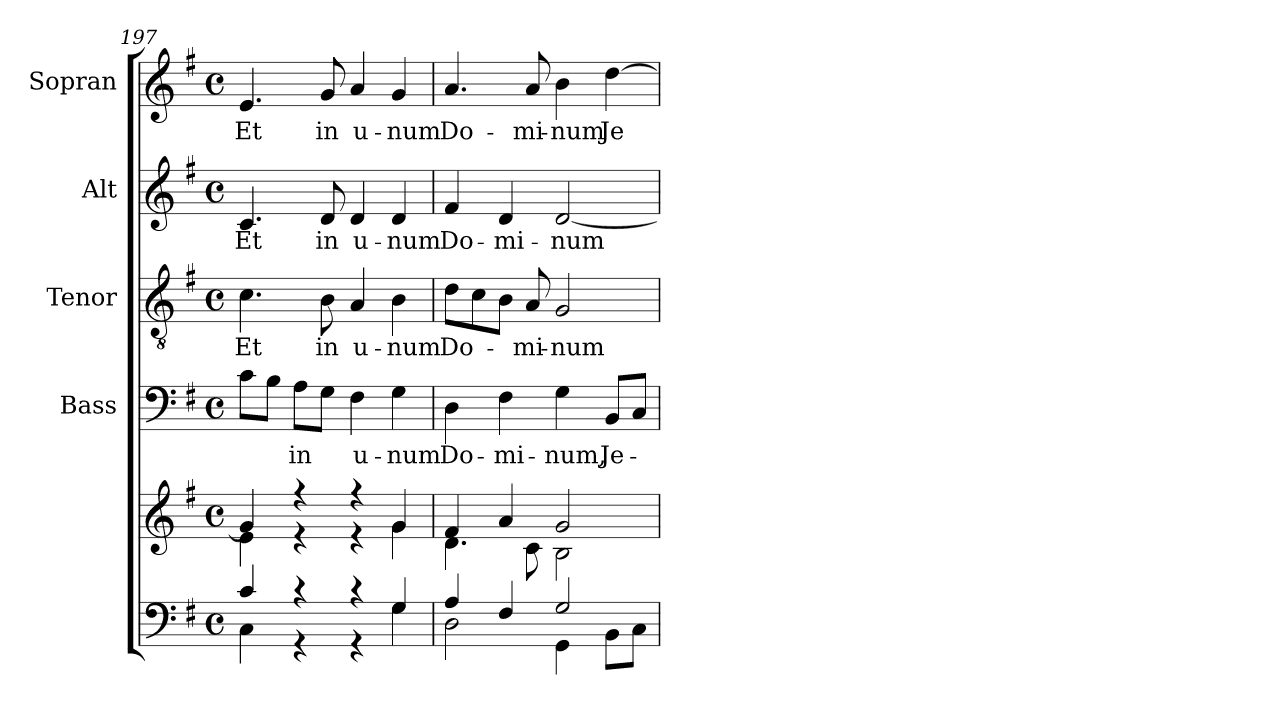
**kern	**kern	**kern	**text	**kern	**text	**kern	**text	**kern	**text
*part5	*part5	*part4	*part4	*part3	*part3	*part2	*part2	*part1	*part1
*staff6	*staff5	*staff4	*staff4	*staff3	*staff3	*staff2	*staff2	*staff1	*staff1
*	*	*I"Bass	*	*I"Tenor	*	*I"Alt	*	*I"Sopran	*
*	*	*I'B.	*	*I'T.	*	*I'A.	*	*I'S.	*
*clefF4	*clefG2	*clefF4	*	*clefGv2	*	*clefG2	*	*clefG2	*
*k[f#]	*k[f#]	*k[f#]	*	*k[f#]	*	*k[f#]	*	*k[f#]	*
*G:	*G:	*G:	*	*G:	*	*G:	*	*G:	*
*M4/4	*M4/4	*M4/4	*	*M4/4	*	*M4/4	*	*M4/4	*
*met(c)	*met(c)	*met(c)	*	*met(c)	*	*met(c)	*	*met(c)	*
=197	=197	=197	=197	=197	=197	=197	=197	=197	=197
*^	*^	*	*	*	*	*	*	*	*
!	!	!	!	!	!	!	!LO:LY:b	!	!LO:LY:b	!	!LO:LY:b
4c/	4C\	4g/]	4e\	8c\L	.	4.c\	Et	4.c/	Et	4.e/	Et
.	.	.	.	8B\J	.	.	.	.	.	.	.
!	!	!	!	!	!LO:LY:b	!	!	!	!	!	!
4r	4r	4r	4r	8A\L	in	.	.	.	.	.	.
!	!	!	!	!	!	!	!LO:LY:b	!	!LO:LY:b	!	!LO:LY:b
.	.	.	.	8G\J	.	8B\	in	8d/	in	8g/	in
!	!	!	!	!	!LO:LY:b	!	!LO:LY:b	!	!LO:LY:b	!	!LO:LY:b
4r	4r	4r	4r	4F#\	u-	4A/	u-	4d/	u-	4a/	u-
!	!	!	!	!	!LO:LY:b	!	!LO:LY:b	!	!LO:LY:b	!	!LO:LY:b
4G/	4G\	4g/	4g\	4G\	-num	4B\	-num	4d/	-num	4g/	-num
=198	=198	=198	=198	=198	=198	=198	=198	=198	=198	=198	=198
!	!	!	!	!	!LO:LY:b	!	!LO:LY:b	!	!LO:LY:b	!	!LO:LY:b
4A/	2D\	4f#/	4.d\	4D\	Do-	8d\L	Do-	4f#/	Do-	4.a/	Do-
.	.	.	.	.	.	8c\	.	.	.	.	.
!	!	!	!	!	!LO:LY:b	!	!	!	!LO:LY:b	!	!
4F#/	.	4a/	.	4F#\	-mi-	8B\J	.	4d/	-mi-	.	.
!	!	!	!	!	!	!	!LO:LY:b	!	!	!	!LO:LY:b
.	.	.	8c\	.	.	8A/	-mi-	.	.	8a/	-mi-
!	!	!	!	!	!LO:LY:b	!	!LO:LY:b	!	!LO:LY:b	!	!LO:LY:b
2G/	4GG\	2g/	2B\	4G\	-num,	2G/	-num	[2d/	-num	4b\	-num
!	!	!	!	!	!LO:LY:b	!	!	!	!	!	!LO:LY:b
.	8BB\L	.	.	8BB/L	Je-	.	.	.	.	[4dd\	Je-
.	8C\J	.	.	8C/J	.	.	.	.	.	.	.
*v	*v	*	*	*	*	*	*	*	*	*	*
*	*v	*v	*	*	*	*	*	*	*	*
=	=	=	=	=	=	=	=	=	=
*-	*-	*-	*-	*-	*-	*-	*-	*-	*-
